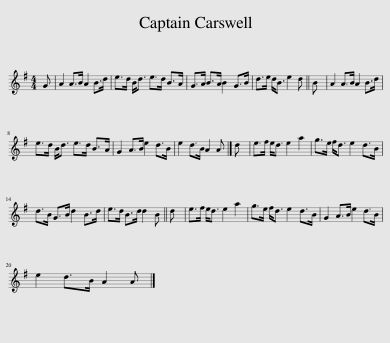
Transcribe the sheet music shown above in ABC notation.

X:1
L:1/8
M:4/4
I:linebreak $
K:G
V:1 treble
V:1
 G | A2 A>B A2 B>d | e>d B<d e>d B>A | G>A B>A B2 G>B | d>e d<B e2 d || %5
 B | A2 A>B A2 B>d |$ e>d B<d e>d B>A | G2 A>B e2 d>B | e2 d>B A2 A |] %10
 d | e>f e<d e2 a2 | g>e f<d e2 d>B |$ d>B G>B d2 B>d | e>d B>d d2 B || %15
 d | e>f e<d e2 a2 | g>e f<d e2 d>B | G2 A>B e2 d>B |$ e2 d>B A2 A |] %20
